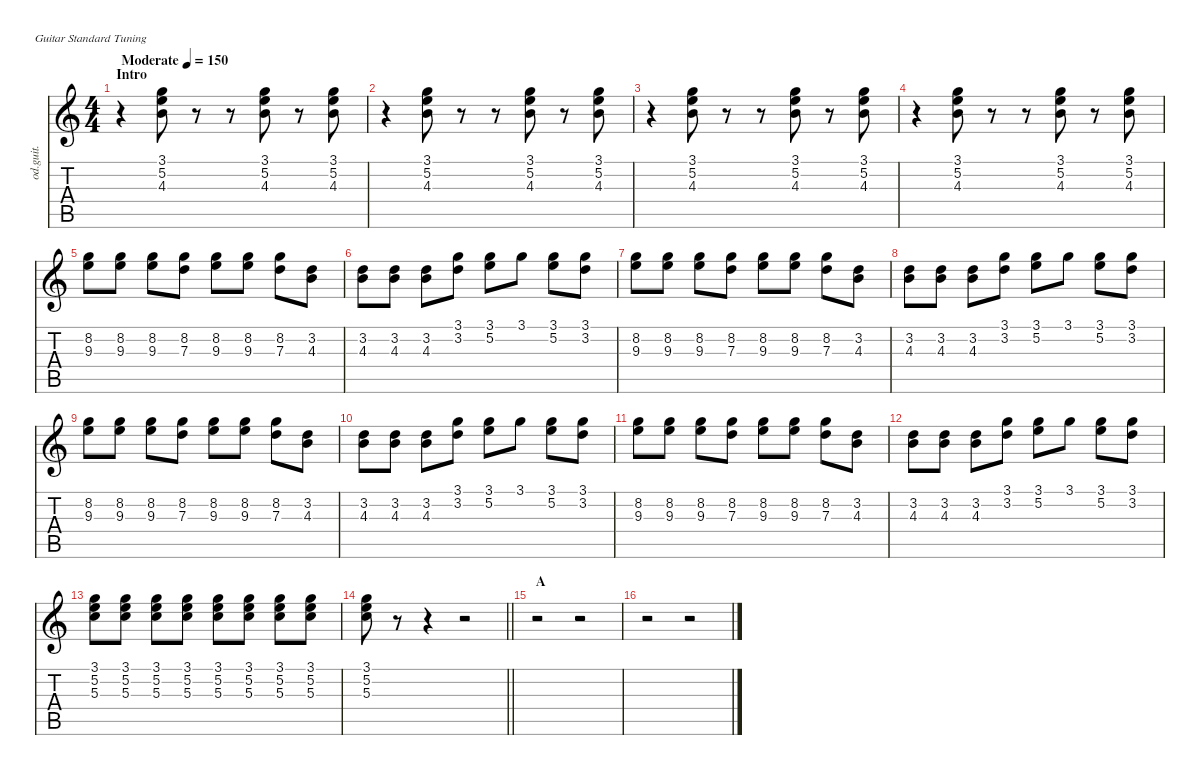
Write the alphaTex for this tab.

\defaultSystemsLayout 4
\hideDynamics
\bracketExtendMode nobrackets
\otherSystemsTrackNameOrientation horizontal
\track ("Guitar l" "od.guit.") {instrument overdrivenguitar}
\staff {score tabs}
\tuning (E4 B3 G3 D3 A2 E2)
\ts (4 4)
\beaming (8 2 2 2 2)
\section ("" "Intro")
\tempo (150 "Moderate")
\clef g2
\ks c
r.4{dy ff instrument overdrivenguitar beam Down} (3.1 5.2 4.3).8{beam Down} r.8{beam Down} r.8{beam Down} (3.1 5.2 4.3).8{beam Down} r.8{beam Down} (3.1 5.2 4.3).8{beam Down} |
r.4{beam Down} (3.1 5.2 4.3).8{beam Down} r.8{beam Down} r.8{beam Down} (3.1 5.2 4.3).8{beam Down} r.8{beam Down} (3.1 5.2 4.3).8{beam Down} |
r.4{beam Down} (3.1 5.2 4.3).8{beam Down} r.8{beam Down} r.8{beam Down} (3.1 5.2 4.3).8{beam Down} r.8{beam Down} (3.1 5.2 4.3).8{beam Down} |
r.4{beam Down} (3.1 5.2 4.3).8{beam Down} r.8{beam Down} r.8{beam Down} (3.1 5.2 4.3).8{beam Down} r.8{beam Down} (3.1 5.2 4.3).8{beam Down} |
(8.2 9.3).8{dy f beam Down} (8.2 9.3).8{beam Down} (8.2 9.3).8{beam Down} (8.2 7.3).8{beam Down} (8.2 9.3).8{beam Down} (8.2 9.3).8{beam Down} (8.2 7.3).8{beam Down} (3.2 4.3).8{beam Down} |
(3.2 4.3).8{beam Down} (3.2 4.3).8{beam Down} (3.2 4.3).8{beam Down} (3.1 3.2).8{beam Down} (3.1 5.2).8{beam Down} 3.1.8{dy ff beam Down} (3.1 5.2).8{dy f beam Down} (3.1 3.2).8{beam Down} |
(8.2 9.3).8{beam Down} (8.2 9.3).8{beam Down} (8.2 9.3).8{beam Down} (8.2 7.3).8{beam Down} (8.2 9.3).8{beam Down} (8.2 9.3).8{beam Down} (8.2 7.3).8{beam Down} (3.2 4.3).8{beam Down} |
(3.2 4.3).8{beam Down} (3.2 4.3).8{beam Down} (3.2 4.3).8{beam Down} (3.1 3.2).8{beam Down} (3.1 5.2).8{beam Down} 3.1.8{dy ff beam Down} (3.1 5.2).8{dy f beam Down} (3.1 3.2).8{beam Down} |
(8.2 9.3).8{beam Down} (8.2 9.3).8{beam Down} (8.2 9.3).8{beam Down} (8.2 7.3).8{beam Down} (8.2 9.3).8{beam Down} (8.2 9.3).8{beam Down} (8.2 7.3).8{beam Down} (3.2 4.3).8{beam Down} |
(3.2 4.3).8{beam Down} (3.2 4.3).8{beam Down} (3.2 4.3).8{beam Down} (3.1 3.2).8{dy mf beam Down} (3.1 5.2).8{dy f beam Down} 3.1.8{dy ff beam Down} (3.1 5.2).8{dy f beam Down} (3.1 3.2).8{beam Down} |
(8.2 9.3).8{beam Down} (8.2 9.3).8{beam Down} (8.2 9.3).8{beam Down} (8.2 7.3).8{beam Down} (8.2 9.3).8{beam Down} (8.2 9.3).8{beam Down} (8.2 7.3).8{beam Down} (3.2 4.3).8{beam Down} |
(3.2 4.3).8{beam Down} (3.2 4.3).8{beam Down} (3.2 4.3).8{beam Down} (3.1 3.2).8{beam Down} (3.1 5.2).8{beam Down} 3.1.8{dy ff beam Down} (3.1 5.2).8{dy f beam Down} (3.1 3.2).8{beam Down} |
(3.1 5.2 5.3).8{beam Down} (3.1 5.2 5.3).8{beam Down} (3.1 5.2 5.3).8{beam Down} (3.1 5.2 5.3).8{beam Down} (3.1 5.2 5.3).8{beam Down} (3.1 5.2 5.3).8{beam Down} (3.1 5.2 5.3).8{beam Down} (3.1 5.2 5.3).8{beam Down} |
\barLineRight lightlight
(3.1 5.2 5.3).8{beam Down} r.8{beam Down} r.4{beam Down} r.2{beam Down} |
\section ("" " A")
r.2{beam Down} r.2{beam Down} |
r.2{beam Down} r.2{beam Down}
